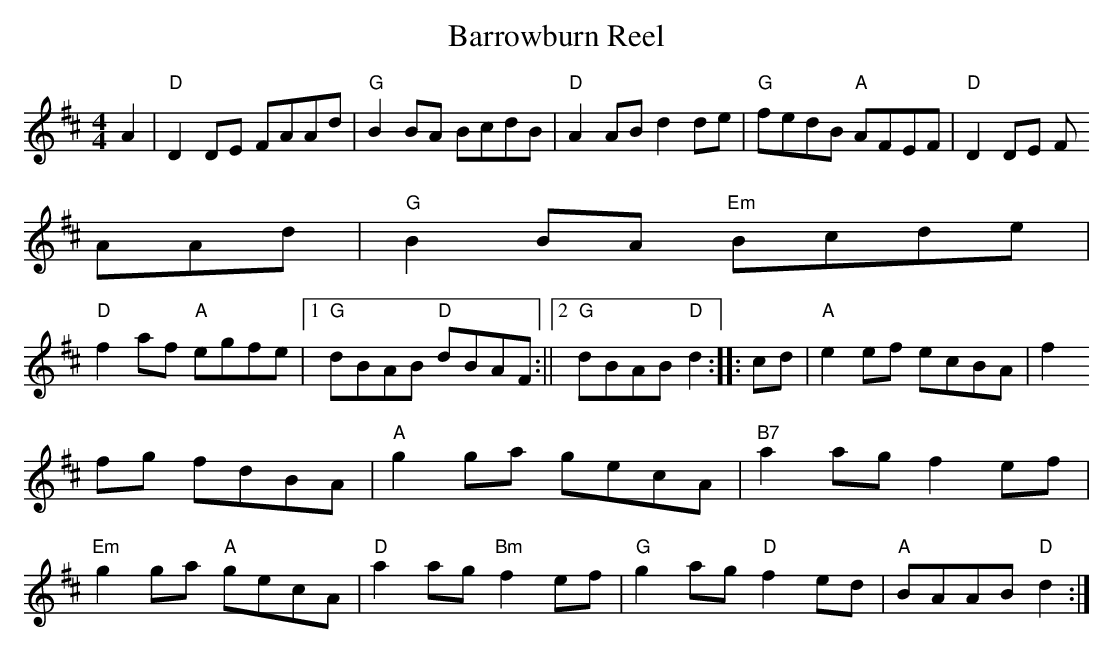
X:1
T:Barrowburn Reel
M:4/4
L:1/8
K:D
O:Shetland
C:Addie Harper
A2|"D"D2 DE FAAd|"G"B2 BA BcdB|"D"A2 AB d2 de|"G"fedB "A"AFEF|"D"D2 DE F
AAd|"G"B2 BA "Em"Bcde|
"D"f2af "A"egfe|1"G"dBAB "D"dBAF:||2"G"dBAB "D"d2:||:cd|"A"e2 ef ecBA|f2
fg fdBA|"A"g2 ga gecA|"B7"a2 ag f2 ef|
"Em"g2 ga "A"gecA|"D"a2 ag "Bm"f2 ef|"G"g2ag "D"f2ed|"A"BAAB "D"d2:|
